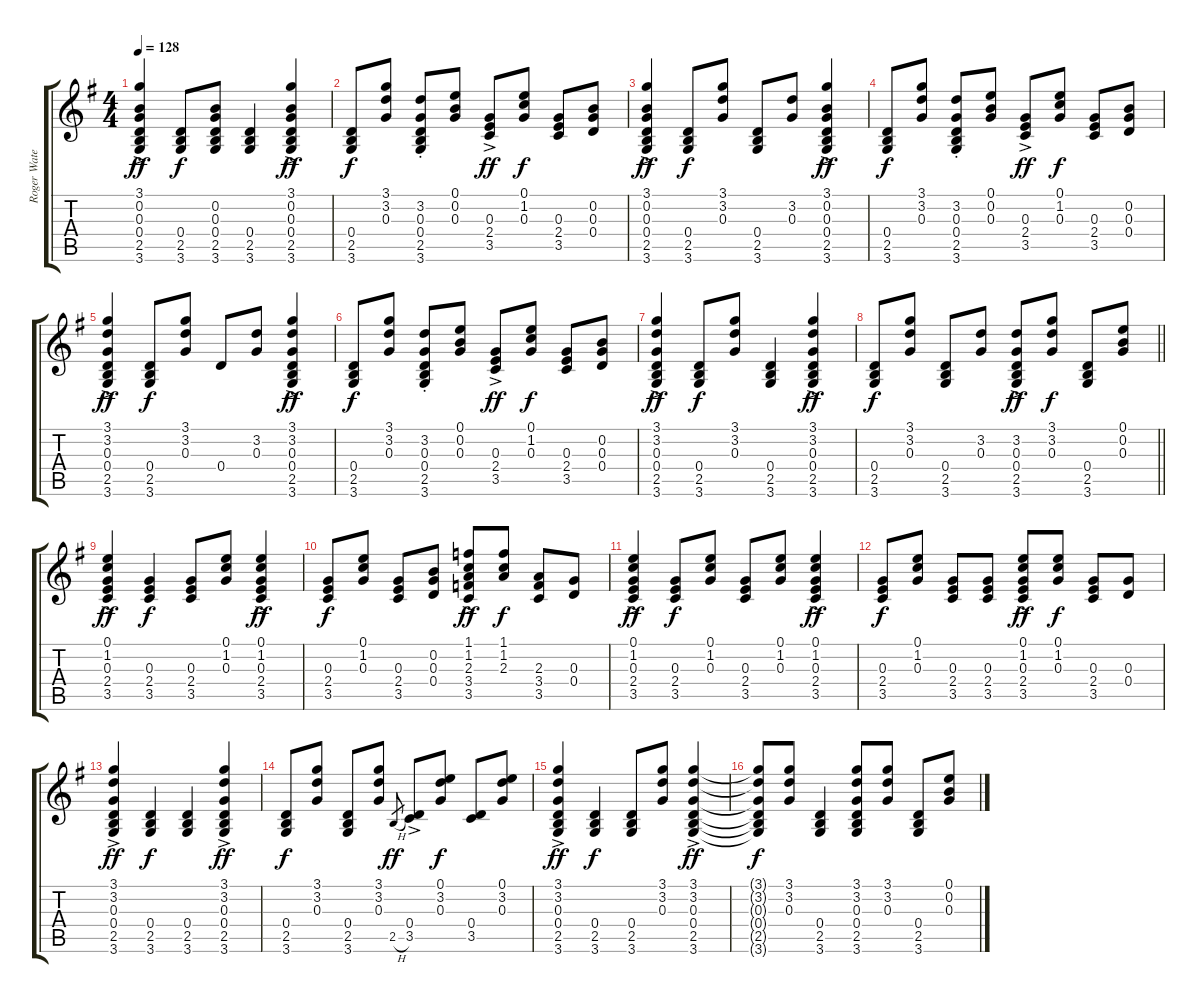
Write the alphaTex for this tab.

\track ("Roger Waters - Acoustic Guitar" "Roger Wate") {instrument acousticguitarsteel}
\staff {score tabs}
\tuning (E4 B3 G3 D3 A2 E2) {hide}
\ts (4 4)
\tempo 128
\clef g2
\ks g
(3.1{ac} 0.2{ac} 0.3{ac} 0.4{ac} 2.5{ac} 3.6{ac}).4{dy ff instrument acousticguitarsteel} (0.4 2.5 3.6).8{dy f} (0.2 0.3 0.4 2.5 3.6).8 (0.4 2.5 3.6).4 (3.1{ac} 0.2{ac} 0.3{ac} 0.4{ac} 2.5{ac} 3.6{ac}).4{dy ff} |
(0.4 2.5 3.6).8{dy f} (3.1 3.2 0.3).8 (3.2{st} 0.3{st} 0.4{st} 2.5{st} 3.6{st}).8 (0.1 0.2 0.3).8 (0.3{ac} 2.4{ac} 3.5{ac}).8{dy ff} (0.1 1.2 0.3).8{dy f} (0.3 2.4 3.5).8 (0.2 0.3 0.4).8 |
(3.1{ac} 0.2{ac} 0.3{ac} 0.4{ac} 2.5{ac} 3.6{ac}).4{dy ff} (0.4 2.5 3.6).8{dy f} (3.1 3.2 0.3).8 (0.4 2.5 3.6).8 (3.2 0.3).8 (3.1{ac} 0.2{ac} 0.3{ac} 0.4{ac} 2.5{ac} 3.6{ac}).4{dy ff} |
(0.4 2.5 3.6).8{dy f} (3.1 3.2 0.3).8 (3.2{st} 0.3{st} 0.4{st} 2.5{st} 3.6{st}).8 (0.1 0.2 0.3).8 (0.3{ac} 2.4{ac} 3.5{ac}).8{dy ff} (0.1 1.2 0.3).8{dy f} (0.3 2.4 3.5).8 (0.2 0.3 0.4).8 |
(3.1{ac} 3.2{ac} 0.3{ac} 0.4{ac} 2.5{ac} 3.6{ac}).4{dy ff} (0.4 2.5 3.6).8{dy f} (3.1 3.2 0.3).8 0.4.8 (3.2 0.3).8 (3.1{ac} 3.2{ac} 0.3{ac} 0.4{ac} 2.5{ac} 3.6{ac}).4{dy ff} |
(0.4 2.5 3.6).8{dy f} (3.1 3.2 0.3).8 (3.2{st} 0.3{st} 0.4{st} 2.5{st} 3.6{st}).8 (0.1 0.2 0.3).8 (0.3{ac} 2.4{ac} 3.5{ac}).8{dy ff} (0.1 1.2 0.3).8{dy f} (0.3 2.4 3.5).8 (0.2 0.3 0.4).8 |
(3.1{ac} 3.2{ac} 0.3{ac} 0.4{ac} 2.5{ac} 3.6{ac}).4{dy ff} (0.4 2.5 3.6).8{dy f} (3.1 3.2 0.3).8 (0.4 2.5 3.6).4 (3.1{ac} 3.2{ac} 0.3{ac} 0.4{ac} 2.5{ac} 3.6{ac}).4{dy ff} |
\barLineRight lightlight
(0.4 2.5 3.6).8{dy f} (3.1 3.2 0.3).8 (0.4 2.5 3.6).8 (3.2 0.3).8 (3.2{ac} 0.3{ac} 0.4{ac} 2.5{ac} 3.6{ac}).8{dy ff} (3.1 3.2 0.3).8{dy f} (0.4 2.5 3.6).8 (0.1 0.2 0.3).8 |
(0.1{ac} 1.2{ac} 0.3{ac} 2.4{ac} 3.5{ac}).4{dy ff} (0.3 2.4 3.5).4{dy f} (0.3 2.4 3.5).8 (0.1 1.2 0.3).8 (0.1{ac} 1.2{ac} 0.3{ac} 2.4{ac} 3.5{ac}).4{dy ff} |
(0.3 2.4 3.5).8{dy f} (0.1 1.2 0.3).8 (0.3 2.4 3.5).8 (0.2 0.3 0.4).8 (1.1{ac} 1.2{ac} 2.3{ac} 3.4{ac} 3.5{ac}).8{dy ff} (1.1 1.2 2.3).8{dy f} (2.3 3.4 3.5).8 (0.3 0.4).8 |
(0.1{ac} 1.2{ac} 0.3{ac} 2.4{ac} 3.5{ac}).4{dy ff} (0.3 2.4 3.5).8{dy f} (0.1 1.2 0.3).8 (0.3 2.4 3.5).8 (0.1 1.2 0.3).8 (0.1{ac} 1.2{ac} 0.3{ac} 2.4{ac} 3.5{ac}).4{dy ff} |
(0.3 2.4 3.5).8{dy f} (0.1 1.2 0.3).8 (0.3 2.4 3.5).8 (0.3 2.4 3.5).8 (0.1{ac} 1.2{ac} 0.3{ac} 2.4{ac} 3.5{ac}).8{dy ff} (0.1 1.2 0.3).8{dy f} (0.3 2.4 3.5).8 (0.3 0.4).8 |
(3.1{ac} 3.2{ac} 0.3{ac} 0.4{ac} 2.5{ac} 3.6{ac}).4{dy ff} (0.4 2.5 3.6).4{dy f} (0.4 2.5 3.6).4 (3.1{ac} 3.2{ac} 0.3{ac} 0.4{ac} 2.5{ac} 3.6{ac}).4{dy ff} |
(0.4 2.5 3.6).8{dy f} (3.1 3.2 0.3).8 (0.4 2.5 3.6).8 (3.1 3.2 0.3).8 2.5{h}.8{gr dy ff} (0.4{ac} 3.5{ac}).8 (0.1 3.2 0.3).8{dy f} (0.4 3.5).8 (0.1 3.2 0.3).8 |
(3.1{ac} 3.2{ac} 0.3{ac} 0.4{ac} 2.5{ac} 3.6{ac}).4{dy ff} (0.4 2.5 3.6).4{dy f} (0.4 2.5 3.6).8 (3.1 3.2 0.3).8 (3.1{ac} 3.2{ac} 0.3{ac} 0.4{ac} 2.5{ac} 3.6{ac}).4{dy ff} |
(3.1{t} 3.2{t} 0.3{t} 0.4{t} 2.5{t} 3.6{t}).8{dy f} (3.1 3.2 0.3).8 (0.4 2.5 3.6).4 (3.1 3.2 0.3 0.4 2.5 3.6).8 (3.1 3.2 0.3).8 (0.4 2.5 3.6).8 (0.1 0.2 0.3).8
